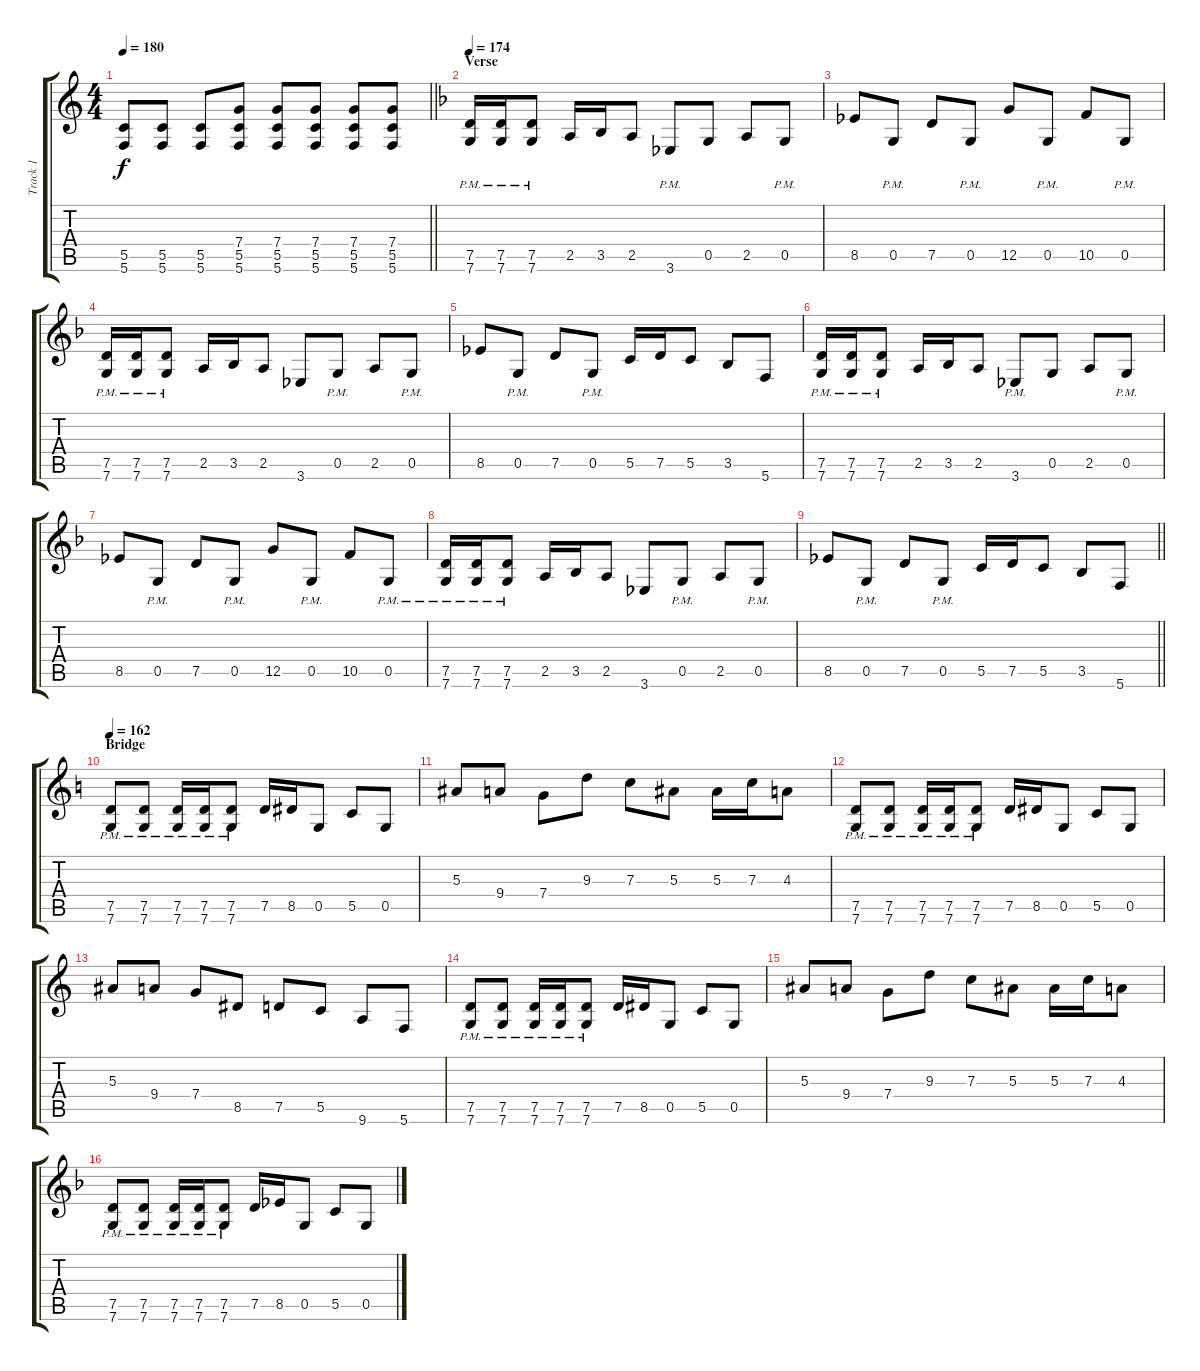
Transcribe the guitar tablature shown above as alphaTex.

\track ("Track 1" "Track 1") {instrument distortionguitar}
\staff {score tabs}
\tuning (D4 A3 F3 C3 G2 C2) {hide}
\ts (4 4)
\tempo 180
\clef g2
\barLineRight lightlight
\ks c
(5.5 5.6).8{dy f} (5.5 5.6).8 (5.5 5.6).8 (7.4 5.5 5.6).8 (7.4 5.5 5.6).8 (7.4 5.5 5.6).8 (7.4 5.5 5.6).8 (7.4 5.5 5.6).8 |
\section ("" "Verse")
\tempo 174
\ks f
(7.5{pm} 7.6{pm}).16 (7.5{pm} 7.6{pm}).16 (7.5{pm} 7.6{pm}).8 2.5.16 3.5.16 2.5.8 3.6{pm}.8 0.5.8 2.5.8 0.5{pm}.8 |
8.5.8 0.5{pm}.8 7.5.8 0.5{pm}.8 12.5.8 0.5{pm}.8 10.5.8 0.5{pm}.8 |
(7.5{pm} 7.6{pm}).16 (7.5{pm} 7.6{pm}).16 (7.5{pm} 7.6{pm}).8 2.5.16 3.5.16 2.5.8 3.6.8 0.5{pm}.8 2.5.8 0.5{pm}.8 |
8.5.8 0.5{pm}.8 7.5.8 0.5{pm}.8 5.5.16 7.5.16 5.5.8 3.5.8 5.6.8 |
(7.5{pm} 7.6{pm}).16 (7.5{pm} 7.6{pm}).16 (7.5{pm} 7.6{pm}).8 2.5.16 3.5.16 2.5.8 3.6{pm}.8 0.5.8 2.5.8 0.5{pm}.8 |
8.5.8 0.5{pm}.8 7.5.8 0.5{pm}.8 12.5.8 0.5{pm}.8 10.5.8 0.5{pm}.8 |
(7.5{pm} 7.6{pm}).16 (7.5{pm} 7.6{pm}).16 (7.5{pm} 7.6{pm}).8 2.5.16 3.5.16 2.5.8 3.6.8 0.5{pm}.8 2.5.8 0.5{pm}.8 |
\barLineRight lightlight
8.5.8 0.5{pm}.8 7.5.8 0.5{pm}.8 5.5.16 7.5.16 5.5.8 3.5.8 5.6.8 |
\section ("" "Bridge")
\tempo 162
\ks c
(7.5{pm} 7.6{pm}).8 (7.5{pm} 7.6{pm}).8 (7.5{pm} 7.6{pm}).16 (7.5{pm} 7.6{pm}).16 (7.5{pm} 7.6{pm}).8 7.5.16 8.5.16 0.5.8 5.5.8 0.5.8 |
5.3.8 9.4.8 7.4.8 9.3.8 7.3.8 5.3.8 5.3.16 7.3.16 4.3.8 |
(7.5{pm} 7.6{pm}).8 (7.5{pm} 7.6{pm}).8 (7.5{pm} 7.6{pm}).16 (7.5{pm} 7.6{pm}).16 (7.5{pm} 7.6{pm}).8 7.5.16 8.5.16 0.5.8 5.5.8 0.5.8 |
5.3.8 9.4.8 7.4.8 8.5.8 7.5.8 5.5.8 9.6.8 5.6.8 |
(7.5{pm} 7.6{pm}).8 (7.5{pm} 7.6{pm}).8 (7.5{pm} 7.6{pm}).16 (7.5{pm} 7.6{pm}).16 (7.5{pm} 7.6{pm}).8 7.5.16 8.5.16 0.5.8 5.5.8 0.5.8 |
5.3.8 9.4.8 7.4.8 9.3.8 7.3.8 5.3.8 5.3.16 7.3.16 4.3.8 |
\ks f
(7.5{pm} 7.6{pm}).8 (7.5{pm} 7.6{pm}).8 (7.5{pm} 7.6{pm}).16 (7.5{pm} 7.6{pm}).16 (7.5{pm} 7.6{pm}).8 7.5.16 8.5.16 0.5.8 5.5.8 0.5.8
